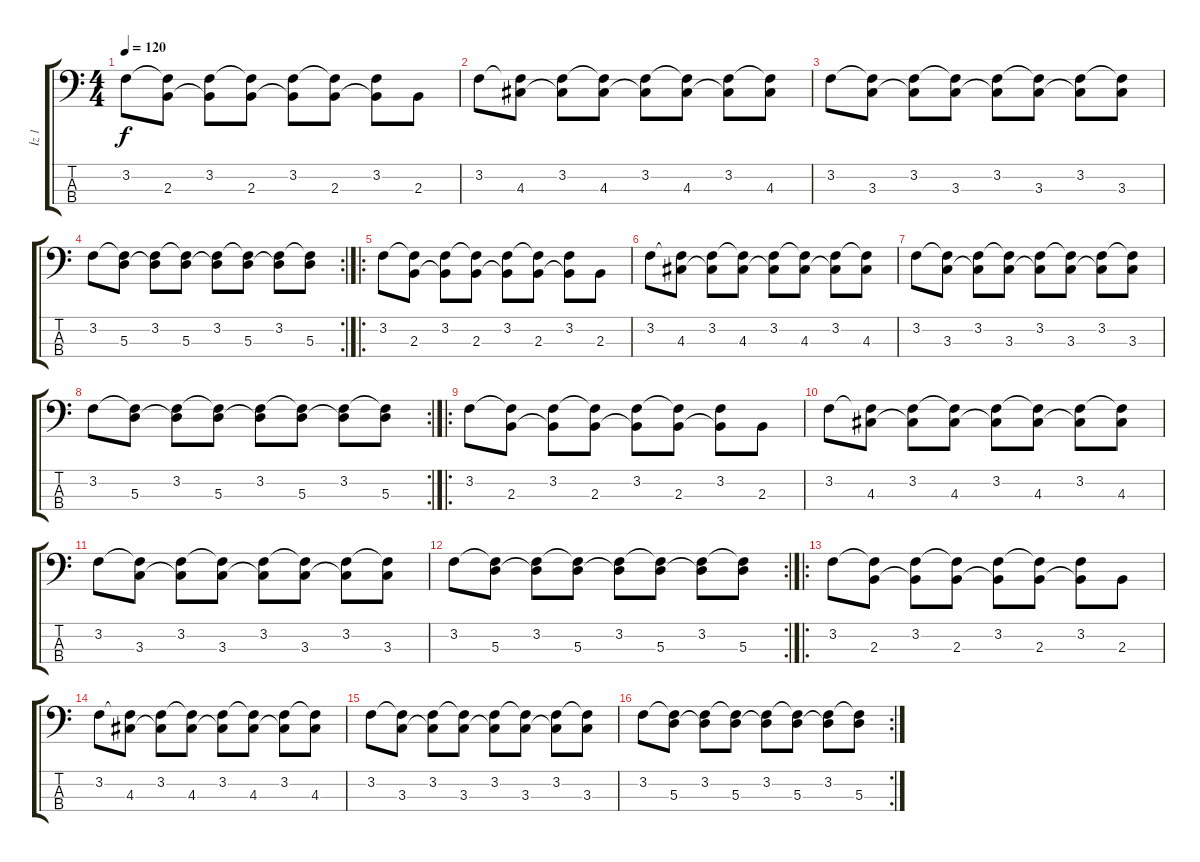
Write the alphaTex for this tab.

\track ("İz 1" "İz 1") {instrument electricbassfinger}
\staff {score tabs}
\tuning (G2 D2 A1 E1) {hide}
\ts (4 4)
\tempo 120
\clef f4
\ks c
3.2.8{dy f instrument electricbassfinger} (3.2{t} 2.3).8 (3.2 2.3{t}).8 (3.2{t} 2.3).8 (3.2 2.3{t}).8 (3.2{t} 2.3).8 (3.2 2.3{t}).8 2.3.8 |
3.2.8 (3.2{t} 4.3).8 (3.2 4.3{t}).8 (3.2{t} 4.3).8 (3.2 4.3{t}).8 (3.2{t} 4.3).8 (3.2 4.3{t}).8 (3.2{t} 4.3).8 |
3.2.8 (3.2{t} 3.3).8 (3.2 3.3{t}).8 (3.2{t} 3.3).8 (3.2 3.3{t}).8 (3.2{t} 3.3).8 (3.2 3.3{t}).8 (3.2{t} 3.3).8 |
\rc 2
3.2.8 (3.2{t} 5.3).8 (3.2 5.3{t}).8 (3.2{t} 5.3).8 (3.2 5.3{t}).8 (3.2{t} 5.3).8 (3.2 5.3{t}).8 (3.2{t} 5.3).8 |
\ro
3.2.8 (3.2{t} 2.3).8 (3.2 2.3{t}).8 (3.2{t} 2.3).8 (3.2 2.3{t}).8 (3.2{t} 2.3).8 (3.2 2.3{t}).8 2.3.8 |
3.2.8 (3.2{t} 4.3).8 (3.2 4.3{t}).8 (3.2{t} 4.3).8 (3.2 4.3{t}).8 (3.2{t} 4.3).8 (3.2 4.3{t}).8 (3.2{t} 4.3).8 |
3.2.8 (3.2{t} 3.3).8 (3.2 3.3{t}).8 (3.2{t} 3.3).8 (3.2 3.3{t}).8 (3.2{t} 3.3).8 (3.2 3.3{t}).8 (3.2{t} 3.3).8 |
\rc 2
3.2.8 (3.2{t} 5.3).8 (3.2 5.3{t}).8 (3.2{t} 5.3).8 (3.2 5.3{t}).8 (3.2{t} 5.3).8 (3.2 5.3{t}).8 (3.2{t} 5.3).8 |
\ro
3.2.8 (3.2{t} 2.3).8 (3.2 2.3{t}).8 (3.2{t} 2.3).8 (3.2 2.3{t}).8 (3.2{t} 2.3).8 (3.2 2.3{t}).8 2.3.8 |
3.2.8 (3.2{t} 4.3).8 (3.2 4.3{t}).8 (3.2{t} 4.3).8 (3.2 4.3{t}).8 (3.2{t} 4.3).8 (3.2 4.3{t}).8 (3.2{t} 4.3).8 |
3.2.8 (3.2{t} 3.3).8 (3.2 3.3{t}).8 (3.2{t} 3.3).8 (3.2 3.3{t}).8 (3.2{t} 3.3).8 (3.2 3.3{t}).8 (3.2{t} 3.3).8 |
\rc 2
3.2.8 (3.2{t} 5.3).8 (3.2 5.3{t}).8 (3.2{t} 5.3).8 (3.2 5.3{t}).8 (3.2{t} 5.3).8 (3.2 5.3{t}).8 (3.2{t} 5.3).8 |
\ro
3.2.8 (3.2{t} 2.3).8 (3.2 2.3{t}).8 (3.2{t} 2.3).8 (3.2 2.3{t}).8 (3.2{t} 2.3).8 (3.2 2.3{t}).8 2.3.8 |
3.2.8 (3.2{t} 4.3).8 (3.2 4.3{t}).8 (3.2{t} 4.3).8 (3.2 4.3{t}).8 (3.2{t} 4.3).8 (3.2 4.3{t}).8 (3.2{t} 4.3).8 |
3.2.8 (3.2{t} 3.3).8 (3.2 3.3{t}).8 (3.2{t} 3.3).8 (3.2 3.3{t}).8 (3.2{t} 3.3).8 (3.2 3.3{t}).8 (3.2{t} 3.3).8 |
\rc 2
3.2.8 (3.2{t} 5.3).8 (3.2 5.3{t}).8 (3.2{t} 5.3).8 (3.2 5.3{t}).8 (3.2{t} 5.3).8 (3.2 5.3{t}).8 (3.2{t} 5.3).8
